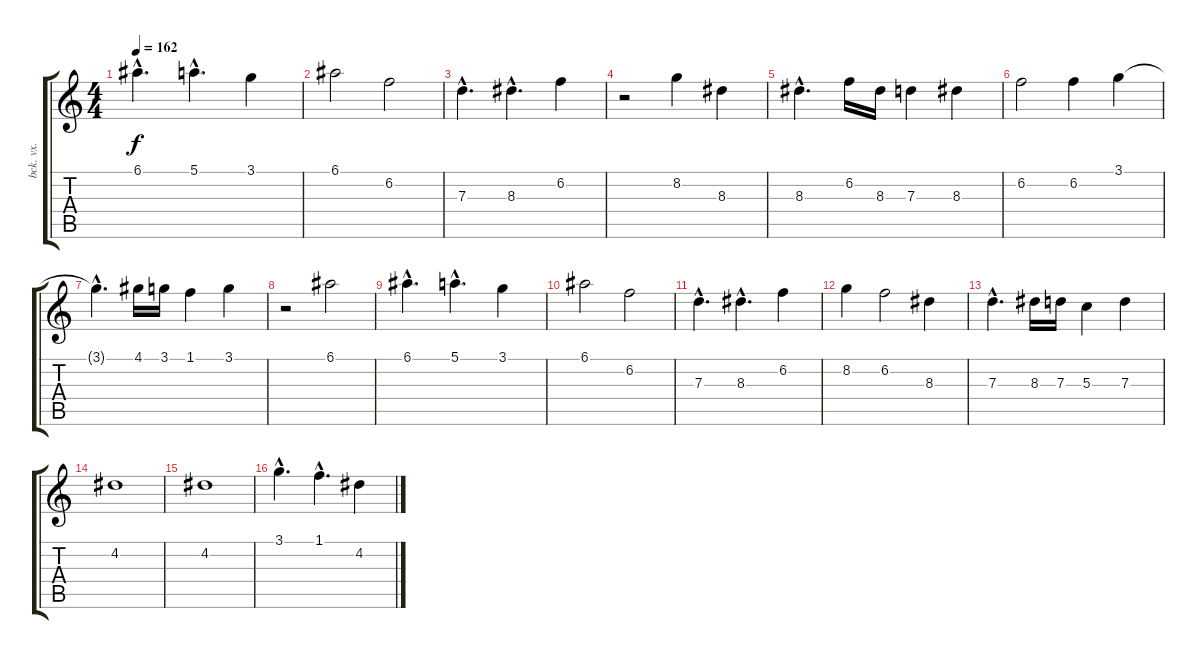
\track ("bck. vx." "bck. vx.") {instrument distortionguitar}
\staff {score tabs}
\tuning (E4 B3 G3 D3 A2 E2) {hide}
\ts (4 4)
\tempo 162
\clef g2
\ks c
6.1{hac}.4{d dy f} 5.1{hac}.4{d} 3.1.4 |
6.1.2 6.2.2 |
7.3{hac}.4{d} 8.3{hac}.4{d} 6.2.4 |
r.2 8.2.4 8.3.4 |
8.3{hac}.4{d} 6.2.16 8.3.16 7.3.4 8.3.4 |
6.2.2 6.2.4 3.1.4 |
3.1{hac t}.4{d} 4.1.16 3.1.16 1.1.4 3.1.4 |
r.2 6.1.2 |
6.1{hac}.4{d} 5.1{hac}.4{d} 3.1.4 |
6.1.2 6.2.2 |
7.3{hac}.4{d} 8.3{hac}.4{d} 6.2.4 |
8.2.4 6.2.2 8.3.4 |
7.3{hac}.4{d} 8.3.16 7.3.16 5.3.4 7.3.4 |
4.2.1 |
4.2.1 |
3.1{hac}.4{d} 1.1{hac}.4{d} 4.2.4
